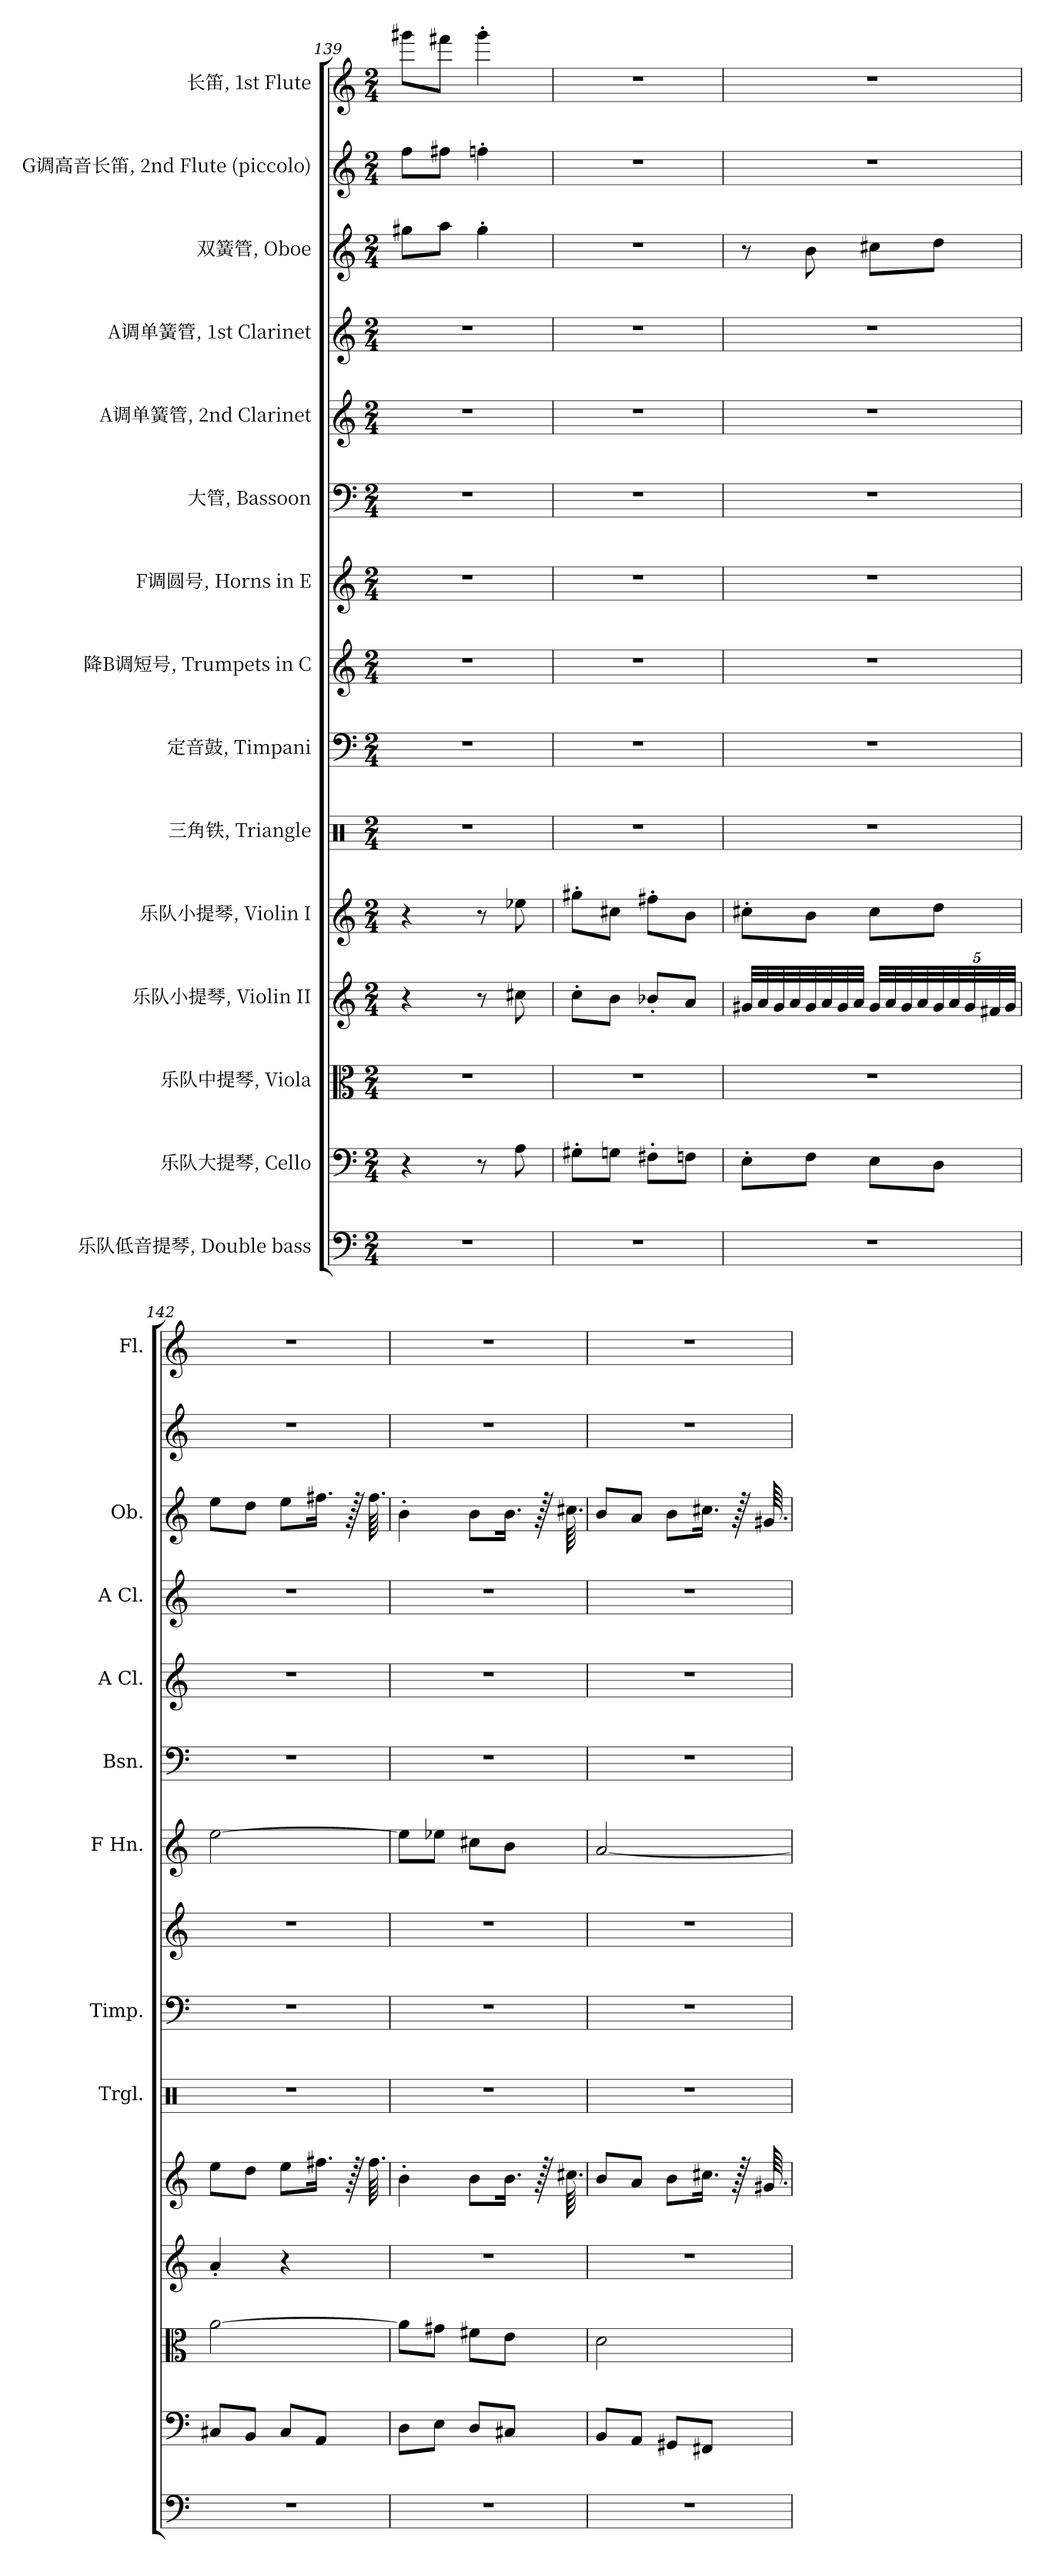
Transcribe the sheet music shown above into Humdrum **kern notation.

**kern	**kern	**kern	**kern	**kern	**kern	**kern	**kern	**kern	**kern	**kern	**kern	**kern	**kern	**kern
*part15	*part14	*part13	*part12	*part11	*part10	*part9	*part8	*part7	*part6	*part5	*part4	*part3	*part2	*part1
*staff15	*staff14	*staff13	*staff12	*staff11	*staff10	*staff9	*staff8	*staff7	*staff6	*staff5	*staff4	*staff3	*staff2	*staff1
*I"乐队低音提琴, Double bass	*I"乐队大提琴, Cello	*I"乐队中提琴, Viola	*I"乐队小提琴, Violin II	*I"乐队小提琴, Violin I	*I"三角铁, Triangle	*I"定音鼓, Timpani	*I"降B调短号, Trumpets in C	*I"F调圆号, Horns in E	*I"大管, Bassoon	*I"A调单簧管, 2nd Clarinet	*I"A调单簧管, 1st Clarinet	*I"双簧管, Oboe	*I"G调高音长笛, 2nd Flute (piccolo)	*I"长笛, 1st Flute
*	*	*	*	*	*I'Trgl.	*I'Timp.	*	*I'F Hn.	*I'Bsn.	*I'A Cl.	*I'A Cl.	*I'Ob.	*	*I'Fl.
*clefF4	*clefF4	*clefC3	*clefG2	*clefG2	*clefX	*clefF4	*clefG2	*clefG2	*clefF4	*clefG2	*clefG2	*clefG2	*clefG2	*clefG2
*ITrd7c12	*	*	*	*	*	*	*ITrd1c2	*ITrd4c7	*	*ITrd2c3	*ITrd2c3	*	*ITrd-4c-7	*
*k[]	*k[]	*k[]	*k[]	*k[]	*k[]	*k[]	*k[b-e-]	*k[b-]	*k[]	*k[f#c#g#]	*k[f#c#g#]	*k[]	*k[f#]	*k[]
*M2/4	*M2/4	*M2/4	*M2/4	*M2/4	*M2/4	*M2/4	*M2/4	*M2/4	*M2/4	*M2/4	*M2/4	*M2/4	*M2/4	*M2/4
=139	=139	=139	=139	=139	=139	=139	=139	=139	=139	=139	=139	=139	=139	=139
2r	4r	2r	4r	4r	2r	2r	2r	2r	2r	2r	2r	8gg#X\L	8ccc\L	8ggg#X\L
.	.	.	.	.	.	.	.	.	.	.	.	8aa\J	8ccc#X\J	8fff#X\J
.	8r	.	8r	8r	.	.	.	.	.	.	.	4gg#'\	4cccn'\	4ggg#'\
.	8A\	.	8cc#X\	8ee-X\	.	.	.	.	.	.	.	.	.	.
=140	=140	=140	=140	=140	=140	=140	=140	=140	=140	=140	=140	=140	=140	=140
2r	8G#X'\L	2r	8cc'\L	8gg#X'\L	2r	2r	2r	2r	2r	2r	2r	2r	2r	2r
.	8Gn\J	.	8b\J	8cc#X\J	.	.	.	.	.	.	.	.	.	.
.	8F#X'\L	.	8b-X'/L	8ff#X'\L	.	.	.	.	.	.	.	.	.	.
.	8Fn\J	.	8a/J	8b\J	.	.	.	.	.	.	.	.	.	.
!!LO:PB:g=z
=141	=141	=141	=141	=141	=141	=141	=141	=141	=141	=141	=141	=141	=141	=141
2r	8E'\L	2r	32g#X/LLL	8cc#X'\L	2r	2r	2r	2r	2r	2r	2r	8r	2r	2r
.	.	.	32a/	.	.	.	.	.	.	.	.	.	.	.
.	.	.	32g#/	.	.	.	.	.	.	.	.	.	.	.
.	.	.	32a/	.	.	.	.	.	.	.	.	.	.	.
.	8F\J	.	32g#/	8b\J	.	.	.	.	.	.	.	8b\	.	.
.	.	.	32a/	.	.	.	.	.	.	.	.	.	.	.
.	.	.	32g#/	.	.	.	.	.	.	.	.	.	.	.
.	.	.	32a/JJJ	.	.	.	.	.	.	.	.	.	.	.
.	8E\L	.	32g#/LLL	8cc#\L	.	.	.	.	.	.	.	8cc#X\L	.	.
.	.	.	32a/	.	.	.	.	.	.	.	.	.	.	.
.	.	.	32g#/	.	.	.	.	.	.	.	.	.	.	.
.	.	.	32a/	.	.	.	.	.	.	.	.	.	.	.
*	*	*	*Xbrackettup	*	*	*	*	*	*	*	*	*	*	*
.	8D\J	.	40g#/	8dd\J	.	.	.	.	.	.	.	8dd\J	.	.
.	.	.	40a/	.	.	.	.	.	.	.	.	.	.	.
.	.	.	40g#/	.	.	.	.	.	.	.	.	.	.	.
.	.	.	40f#X/	.	.	.	.	.	.	.	.	.	.	.
.	.	.	40g#/JJJ	.	.	.	.	.	.	.	.	.	.	.
=142	=142	=142	=142	=142	=142	=142	=142	=142	=142	=142	=142	=142	=142	=142
2r	8C#X/L	[2a\	4a'/	8ee\L	2r	2r	2r	[2a\	2r	2r	2r	8ee\L	2r	2r
.	8BB/J	.	.	8dd\J	.	.	.	.	.	.	.	8dd\J	.	.
.	8C#/L	.	4r	8ee\L	.	.	.	.	.	.	.	8ee\L	.	.
.	8AA/J	.	.	16.ff#X\Jk	.	.	.	.	.	.	.	16.ff#X\Jk	.	.
.	.	.	.	128r	.	.	.	.	.	.	.	128r	.	.
.	.	.	.	64.ff#\	.	.	.	.	.	.	.	64.ff#\	.	.
=143	=143	=143	=143	=143	=143	=143	=143	=143	=143	=143	=143	=143	=143	=143
2r	8D\L	8a\L]	2r	4b'\	2r	2r	2r	8a\L]	2r	2r	2r	4b'\	2r	2r
.	8E\J	8g#X\J	.	.	.	.	.	8a-X\J	.	.	.	.	.	.
.	8D/L	8f#X\L	.	8b\L	.	.	.	8f#X\L	.	.	.	8b\L	.	.
.	8C#X/J	8e\J	.	16.b\Jk	.	.	.	8e\J	.	.	.	16.b\Jk	.	.
.	.	.	.	128r	.	.	.	.	.	.	.	128r	.	.
.	.	.	.	64.cc#X\	.	.	.	.	.	.	.	64.cc#X\	.	.
!!LO:PB:g=z
=144	=144	=144	=144	=144	=144	=144	=144	=144	=144	=144	=144	=144	=144	=144
2r	8BB/L	2d\	2r	8b/L	2r	2r	2r	[2d/	2r	2r	2r	8b/L	2r	2r
.	8AA/J	.	.	8a/J	.	.	.	.	.	.	.	8a/J	.	.
.	8GG#X/L	.	.	8b\L	.	.	.	.	.	.	.	8b\L	.	.
.	8FF#X/J	.	.	16.cc#X\Jk	.	.	.	.	.	.	.	16.cc#X\Jk	.	.
.	.	.	.	128r	.	.	.	.	.	.	.	128r	.	.
.	.	.	.	64.g#X/	.	.	.	.	.	.	.	64.g#X/	.	.
=	=	=	=	=	=	=	=	=	=	=	=	=	=	=
*-	*-	*-	*-	*-	*-	*-	*-	*-	*-	*-	*-	*-	*-	*-
